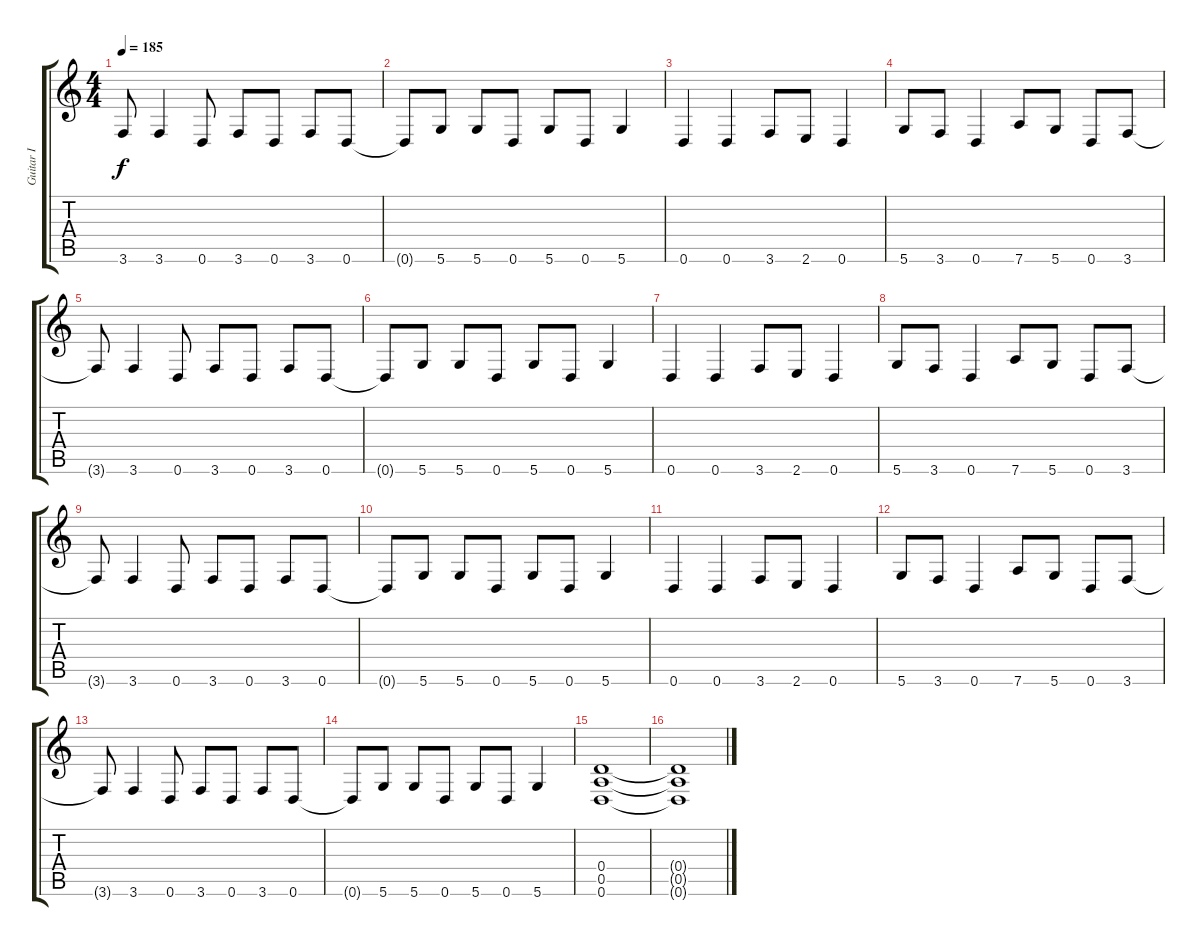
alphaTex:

\track ("Guitar I" "Guitar I") {instrument distortionguitar}
\staff {score tabs}
\tuning (E4 B3 G3 D3 A2 D2) {hide}
\ts (4 4)
\tempo 185
\clef g2
\ks c
3.6{t}.8{dy f} 3.6.4 0.6.8 3.6.8 0.6.8 3.6.8 0.6.8 |
0.6{t}.8 5.6.8 5.6.8 0.6.8 5.6.8 0.6.8 5.6.4 |
0.6.4 0.6.4 3.6.8 2.6.8 0.6.4 |
5.6.8 3.6.8 0.6.4 7.6.8 5.6.8 0.6.8 3.6.8 |
3.6{t}.8 3.6.4 0.6.8 3.6.8 0.6.8 3.6.8 0.6.8 |
0.6{t}.8 5.6.8 5.6.8 0.6.8 5.6.8 0.6.8 5.6.4 |
0.6.4 0.6.4 3.6.8 2.6.8 0.6.4 |
5.6.8 3.6.8 0.6.4 7.6.8 5.6.8 0.6.8 3.6.8 |
3.6{t}.8 3.6.4 0.6.8 3.6.8 0.6.8 3.6.8 0.6.8 |
0.6{t}.8 5.6.8 5.6.8 0.6.8 5.6.8 0.6.8 5.6.4 |
0.6.4 0.6.4 3.6.8 2.6.8 0.6.4 |
5.6.8 3.6.8 0.6.4 7.6.8 5.6.8 0.6.8 3.6.8 |
3.6{t}.8 3.6.4 0.6.8 3.6.8 0.6.8 3.6.8 0.6.8 |
0.6{t}.8 5.6.8 5.6.8 0.6.8 5.6.8 0.6.8 5.6.4 |
(0.4 0.5 0.6).1 |
(0.4{t} 0.5{t} 0.6{t}).1
